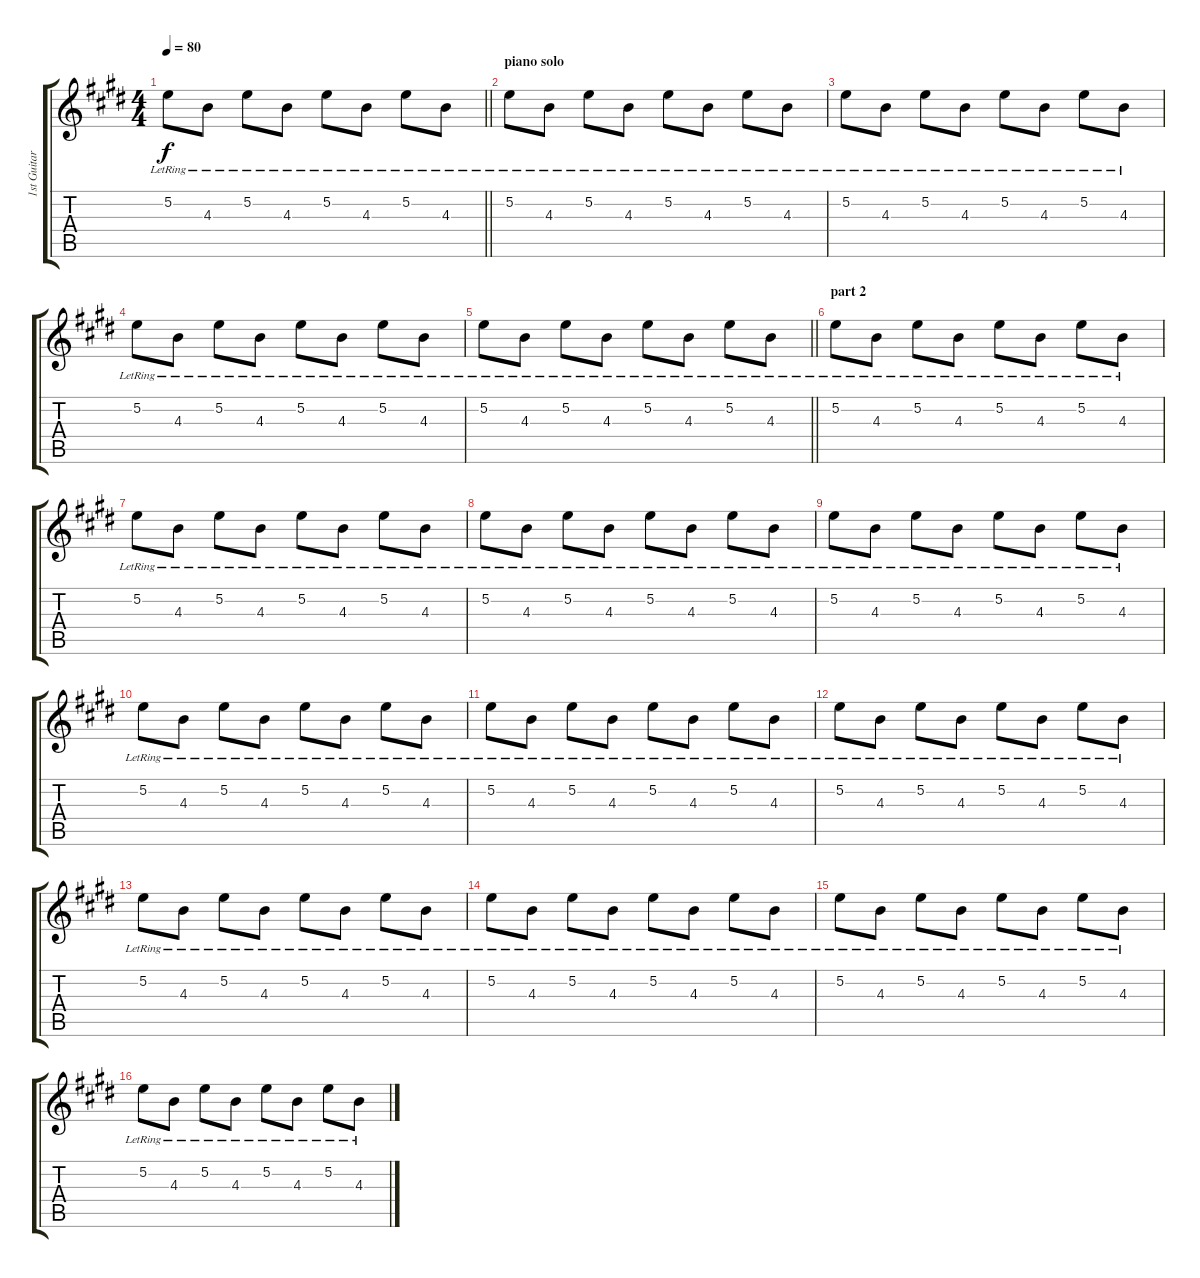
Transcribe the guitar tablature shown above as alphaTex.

\track ("1st Guitar" "1st Guitar") {instrument overdrivenguitar}
\staff {score tabs}
\tuning (E4 B3 G3 D3 A2 E2) {hide}
\ts (4 4)
\tempo 80
\clef g2
\barLineRight lightlight
\ks e
5.2{lr}.8{dy f} 4.3{lr}.8 5.2{lr}.8 4.3{lr}.8 5.2{lr}.8 4.3{lr}.8 5.2{lr}.8 4.3{lr}.8 |
\section ("" "piano solo")
5.2{lr}.8 4.3{lr}.8 5.2{lr}.8 4.3{lr}.8 5.2{lr}.8 4.3{lr}.8 5.2{lr}.8 4.3{lr}.8 |
5.2{lr}.8 4.3{lr}.8 5.2{lr}.8 4.3{lr}.8 5.2{lr}.8 4.3{lr}.8 5.2{lr}.8 4.3{lr}.8 |
5.2{lr}.8 4.3{lr}.8 5.2{lr}.8 4.3{lr}.8 5.2{lr}.8 4.3{lr}.8 5.2{lr}.8 4.3{lr}.8 |
\barLineRight lightlight
5.2{lr}.8 4.3{lr}.8 5.2{lr}.8 4.3{lr}.8 5.2{lr}.8 4.3{lr}.8 5.2{lr}.8 4.3{lr}.8 |
\section ("" "part 2")
5.2{lr}.8 4.3{lr}.8 5.2{lr}.8 4.3{lr}.8 5.2{lr}.8 4.3{lr}.8 5.2{lr}.8 4.3{lr}.8 |
5.2{lr}.8 4.3{lr}.8 5.2{lr}.8 4.3{lr}.8 5.2{lr}.8 4.3{lr}.8 5.2{lr}.8 4.3{lr}.8 |
5.2{lr}.8 4.3{lr}.8 5.2{lr}.8 4.3{lr}.8 5.2{lr}.8 4.3{lr}.8 5.2{lr}.8 4.3{lr}.8 |
5.2{lr}.8 4.3{lr}.8 5.2{lr}.8 4.3{lr}.8 5.2{lr}.8 4.3{lr}.8 5.2{lr}.8 4.3{lr}.8 |
5.2{lr}.8 4.3{lr}.8 5.2{lr}.8 4.3{lr}.8 5.2{lr}.8 4.3{lr}.8 5.2{lr}.8 4.3{lr}.8 |
5.2{lr}.8 4.3{lr}.8 5.2{lr}.8 4.3{lr}.8 5.2{lr}.8 4.3{lr}.8 5.2{lr}.8 4.3{lr}.8 |
5.2{lr}.8 4.3{lr}.8 5.2{lr}.8 4.3{lr}.8 5.2{lr}.8 4.3{lr}.8 5.2{lr}.8 4.3{lr}.8 |
5.2{lr}.8 4.3{lr}.8 5.2{lr}.8 4.3{lr}.8 5.2{lr}.8 4.3{lr}.8 5.2{lr}.8 4.3{lr}.8 |
5.2{lr}.8 4.3{lr}.8 5.2{lr}.8 4.3{lr}.8 5.2{lr}.8 4.3{lr}.8 5.2{lr}.8 4.3{lr}.8 |
5.2{lr}.8 4.3{lr}.8 5.2{lr}.8 4.3{lr}.8 5.2{lr}.8 4.3{lr}.8 5.2{lr}.8 4.3{lr}.8 |
5.2{lr}.8 4.3{lr}.8 5.2{lr}.8 4.3{lr}.8 5.2{lr}.8 4.3{lr}.8 5.2{lr}.8 4.3{lr}.8
